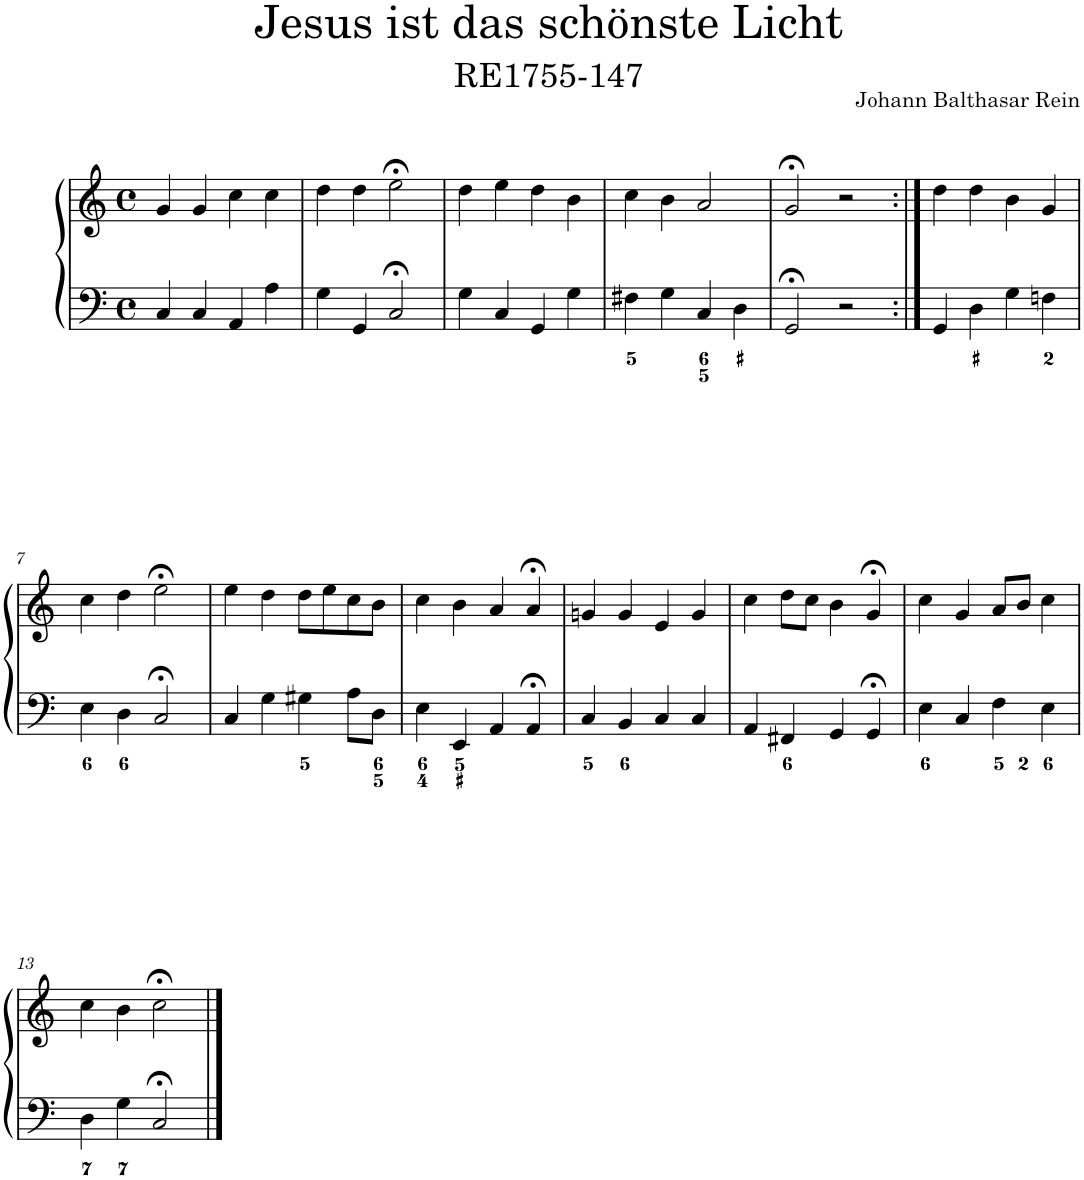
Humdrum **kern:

**kern	**kern
*part1	*part1
*staff2	*staff1
*I"Piano	*
*I'Pno.	*
*clefF4	*clefG2
*k[]	*k[]
*M4/4	*M4/4
*met(c)	*met(c)
=1	=1
4C/	4g/
4C/	4g/
4AA/	4cc\
4A\	4cc\
=2	=2
4G\	4dd\
4GG/	4dd\
2C;</	2ee;<\
=3	=3
4G\	4dd\
4C/	4ee\
4GG/	4dd\
4G\	4b\
=4	=4
4F#X\	4cc\
4G\	4b\
4C/	2a/
4D\	.
=5	=5
2GG;</	2g;</
2r	2r
=6:|!	=6:|!
4GG/	4dd\
4D\	4dd\
4G\	4b\
4Fn\	4g/
!!LO:LB:g=z
=7	=7
4E\	4cc\
4D\	4dd\
2C;</	2ee;<\
=8	=8
4C/	4ee\
4G\	4dd\
4G#X\	8dd\L
.	8ee\
8A\L	8cc\
8D\J	8b\J
=9	=9
4E\	4cc\
4EE/	4b\
4AA/	4a/
4AA;</	4a;</
=10	=10
4C/	4gn/
4BB/	4g/
4C/	4e/
4C/	4g/
=11	=11
4AA/	4cc\
4FF#X/	8dd\L
.	8cc\J
4GG/	4b\
4GG;</	4g;</
=12	=12
4E\	4cc\
4C/	4g/
4F\	8a/L
.	8b/J
4E\	4cc\
!!LO:LB:g=z
=13	=13
4D\	4cc\
4G\	4b\
2C;</	2cc;<\
==	==
*-	*-
